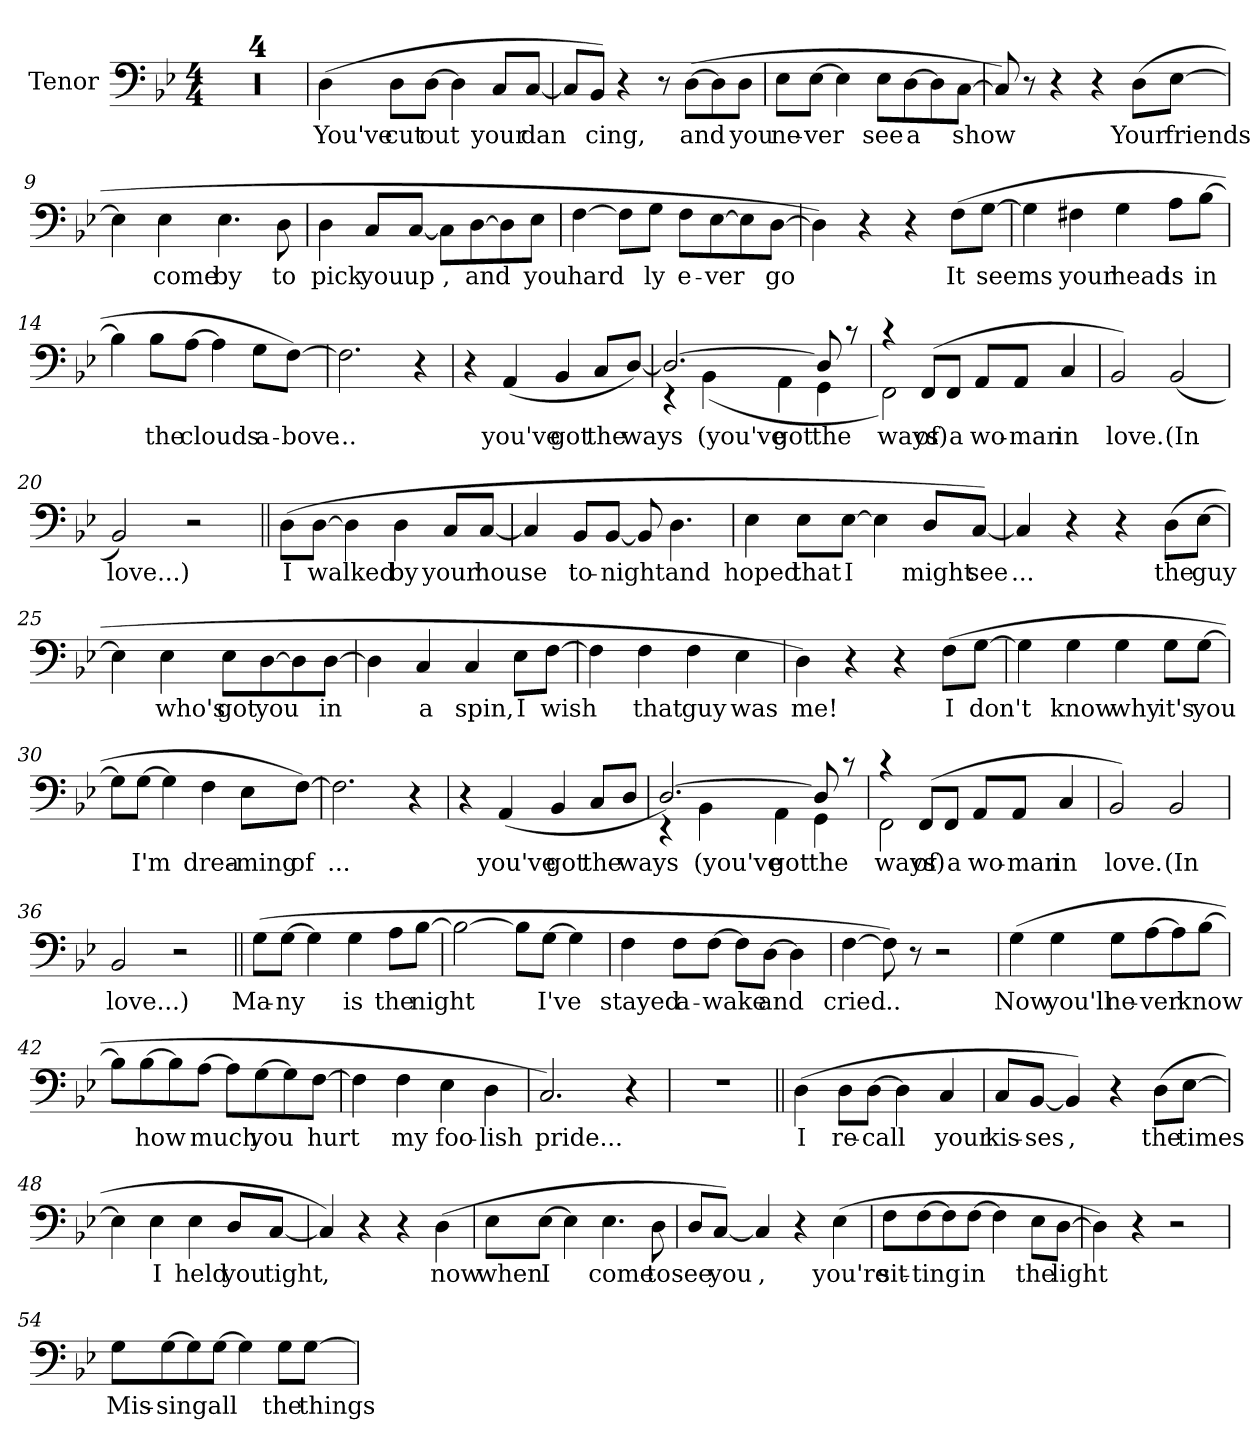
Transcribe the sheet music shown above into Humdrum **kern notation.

**kern	**text
*part1	*part1
*staff1	*staff1
*I"Tenor	*
*I'T	*
*clefF4	*
*k[b-e-]	*
*B-:	*
*M4/4	*
=1	=1
1r	.
=2	=2
1r	.
=3	=3
1r	.
=4	=4
1r	.
!!LO:LB:g=z
=5	=5
!	!LO:LY:b
(>4D\	You've
!	!LO:LY:b
8D\L	cut
!	!LO:LY:b
[8D\J	out
4D\]	.
!	!LO:LY:b
8C/L	your
!	!LO:LY:b
[8C/J	dan
=6	=6
8C/L]	.
!	!LO:LY:b
8BB-/J)	cing,
4r	.
8r	.
!	!LO:LY:b
(>[8D\L	and
8D\]	.
!	!LO:LY:b
8D\J	you
=7	=7
!	!LO:LY:b
8E-\L	ne-
!	!LO:LY:b
[8E-\J	-ver
4E-\]	.
!	!LO:LY:b
8E-\L	see
!	!LO:LY:b
[8D\	a
8D\]	.
!	!LO:LY:b
[8C\J	show
!!LO:LB:g=z
=8	=8
!	!LO:LY:b
8C/])	.
8r	.
4r	.
4r	.
!	!LO:LY:b
(>8D\L	Your
!	!LO:LY:b
[8E-\J	friends
=9	=9
4E-\]	.
!	!LO:LY:b
4E-\	come
!	!LO:LY:b
4.E-\	by
!	!LO:LY:b
8D\	to
=10	=10
!	!LO:LY:b
4D\	pick
!	!LO:LY:b
8C/L	you
!	!LO:LY:b
[8C/J	up
!	!LO:LY:b
8C\L]	,
!	!LO:LY:b
[8D\	and
8D\]	.
!	!LO:LY:b
8E-\J	you
=11	=11
!	!LO:LY:b
[4F\	hard
8F\L]	.
!	!LO:LY:b
8G\J	ly
!	!LO:LY:b
8F\L	e-
!	!LO:LY:b
[8E-\	-ver
8E-\]	.
!	!LO:LY:b
[8D\J	go
!!LO:LB:g=z
=12	=12
!	!LO:LY:b
4D\])	.
4r	.
4r	.
!	!LO:LY:b
(>8F\L	It
!	!LO:LY:b
[8G\J	seems
=13	=13
4G\]	.
!	!LO:LY:b
4F#X\	your
!	!LO:LY:b
4G\	head
!	!LO:LY:b
8A\L	is
!	!LO:LY:b
[8B-\J	in
=14	=14
4B-\]	.
!	!LO:LY:b
8B-\L	the
!	!LO:LY:b
[8A\J	clouds
4A\]	.
!	!LO:LY:b
8G\L	a-
!	!LO:LY:b
[8F\J)	-bove
=15	=15
!	!LO:LY:b
2.F\]	...
4r	.
!!LO:LB:g=z
=16	=16
4r	.
!	!LO:LY:b
(<4AA/	you've
!	!LO:LY:b
4BB-/	got
!	!LO:LY:b
8C/L	the
!	!LO:LY:b
[8D/J)	ways
=17	=17
*^	*
2.D/_	4rEE	.
!	!	!LO:LY:b
.	(<4BB-\	(you've
!	!	!LO:LY:b
.	4AA\	got
!	!	!LO:LY:b
8D/]	4GG\	the
8rc	.	.
=18	=18	=18
!	!	!LO:LY:b
4rc	2FF\)	ways)
!	!	!LO:LY:b
(>8FF/L	.	of
!	!	!LO:LY:b
8FF/J	.	a
!	!	!LO:LY:b
8AA/L	2ryy	wo-
!	!	!LO:LY:b
8AA/J	.	-man
!	!	!LO:LY:b
4C/	.	in
*v	*v	*
=19	=19
!	!LO:LY:b
2BB-/)	love.
!	!LO:LY:b
(<2BB-/	(In
=20	=20
!	!LO:LY:b
2BB-/)	love...)
2r	.
!!LO:LB:g=z
=21||	=21||
!	!LO:LY:b
(>8D\L	I
!	!LO:LY:b
[8D\J	walked
4D\]	.
!	!LO:LY:b
4D\	by
!	!LO:LY:b
8C/L	your
!	!LO:LY:b
[8C/J	house
=22	=22
4C/]	.
!	!LO:LY:b
8BB-/L	to-
!	!LO:LY:b
[8BB-/J	-night
8BB-/]	.
!	!LO:LY:b
4.D\	and
=23	=23
!	!LO:LY:b
4E-\	hoped
!	!LO:LY:b
8E-\L	that
!	!LO:LY:b
[8E-\J	I
4E-\]	.
!	!LO:LY:b
8D/L	might
!	!LO:LY:b
[8C/J)	see
=24	=24
!	!LO:LY:b
4C/]	...
4r	.
4r	.
!	!LO:LY:b
(>8D\L	the
!	!LO:LY:b
[8E-\J	guy
!!LO:LB:g=z
=25	=25
4E-\]	.
!	!LO:LY:b
4E-\	who's
!	!LO:LY:b
8E-\L	got
!	!LO:LY:b
[8D\	you
8D\]	.
!	!LO:LY:b
[8D\J	in
=26	=26
4D\]	.
!	!LO:LY:b
4C/	a
!	!LO:LY:b
4C/	spin,
!	!LO:LY:b
8E-\L	I
!	!LO:LY:b
[8F\J	wish
=27	=27
4F\]	.
!	!LO:LY:b
4F\	that
!	!LO:LY:b
4F\	guy
!	!LO:LY:b
4E-\	was
=28	=28
!	!LO:LY:b
4D\)	me!
4r	.
4r	.
!	!LO:LY:b
(>8F\L	I
!	!LO:LY:b
[8G\J	don't
=29	=29
4G\]	.
!	!LO:LY:b
4G\	know
!	!LO:LY:b
4G\	why
!	!LO:LY:b
8G\L	it's
!	!LO:LY:b
[8G\J	you
!!LO:LB:g=z
=30	=30
8G\L]	.
!	!LO:LY:b
[8G\J	I'm
4G\]	.
!	!LO:LY:b
4F\	drea-
!	!LO:LY:b
8E-\L	-ming
!	!LO:LY:b
[8F\J)	of
=31	=31
!	!LO:LY:b
2.F\]	...
4r	.
=32	=32
4r	.
!	!LO:LY:b
(>4AA/	you've
!	!LO:LY:b
4BB-/	got
!	!LO:LY:b
8C/L	the
!	!LO:LY:b
8D/J	ways
=33	=33
*^	*
[>2.D/)	4rEE	.
!	!	!LO:LY:b
.	4BB-\	(you've
!	!	!LO:LY:b
.	4AA\	got
!	!	!LO:LY:b
8D/]	4GG\	the
8rc	.	.
!!LO:PB:g=z	!!
=34	=34	=34
!	!	!LO:LY:b
4rc	2FF\	ways)
!	!	!LO:LY:b
(>8FF/L	.	of
!	!	!LO:LY:b
8FF/J	.	a
!	!	!LO:LY:b
8AA/L	2ryy	wo-
!	!	!LO:LY:b
8AA/J	.	-man
!	!	!LO:LY:b
4C/	.	in
*v	*v	*
=35	=35
!	!LO:LY:b
2BB-/)	love.
!	!LO:LY:b
2BB-/	(In
=36	=36
!	!LO:LY:b
2BB-/	love...)
2r	.
=37||	=37||
!	!LO:LY:b
(>8G\L	Ma-
!	!LO:LY:b
[8G\J	-ny
4G\]	.
!	!LO:LY:b
4G\	is
!	!LO:LY:b
8A\L	the
!	!LO:LY:b
[8B-\J	night
=38	=38
2B-\_	.
8B-\L]	.
!	!LO:LY:b
[8G\J	I've
4G\]	.
!!LO:LB:g=z
=39	=39
!	!LO:LY:b
4F\	stayed
!	!LO:LY:b
8F\L	a-
!	!LO:LY:b
[8F\J	-wake
8F\L]	.
!	!LO:LY:b
[8D\J	and
4D\]	.
=40	=40
!	!LO:LY:b
[4F\	cried
!	!LO:LY:b
8F\])	...
8r	.
2r	.
=41	=41
!	!LO:LY:b
(>4G\	Now
!	!LO:LY:b
4G\	you'll
!	!LO:LY:b
8G\L	ne-
!	!LO:LY:b
[8A\	-ver
8A\]	.
!	!LO:LY:b
[8B-\J	know
=42	=42
8B-\L]	.
!	!LO:LY:b
[8B-\	how
8B-\]	.
!	!LO:LY:b
[8A\J	much
8A\L]	.
!	!LO:LY:b
[8G\	you
8G\]	.
!	!LO:LY:b
[8F\J	hurt
!!LO:LB:g=z
=43	=43
4F\]	.
!	!LO:LY:b
4F\	my
!	!LO:LY:b
4E-\	foo-
!	!LO:LY:b
4D\	-lish
=44	=44
!	!LO:LY:b
2.C/)	pride...
4r	.
=45	=45
1r	.
=46||	=46||
!	!LO:LY:b
(>4D\	I
!	!LO:LY:b
8D\L	re-
!	!LO:LY:b
[8D\J	-call
4D\]	.
!	!LO:LY:b
4C/	your
=47	=47
!	!LO:LY:b
8C/L	kis-
!	!LO:LY:b
[8BB-/J	-ses
!	!LO:LY:b
4BB-/])	,
4r	.
!	!LO:LY:b
(>8D\L	the
!	!LO:LY:b
[8E-\J	times
!!LO:LB:g=z
=48	=48
4E-\]	.
!	!LO:LY:b
4E-\	I
!	!LO:LY:b
4E-\	held
!	!LO:LY:b
8D/L	you
!	!LO:LY:b
[8C/J	tight
=49	=49
!	!LO:LY:b
4C/])	,
4r	.
4r	.
!	!LO:LY:b
(>4D\	now
=50	=50
!	!LO:LY:b
8E-\L	when
!	!LO:LY:b
[8E-\J	I
4E-\]	.
!	!LO:LY:b
4.E-\	come
!	!LO:LY:b
8D\	to
=51	=51
!	!LO:LY:b
8D/L	see
!	!LO:LY:b
[8C/J)	you
!	!LO:LY:b
4C/]	,
4r	.
!	!LO:LY:b
(>4E-\	you're
=52	=52
!	!LO:LY:b
8F\L	sit-
!	!LO:LY:b
[8F\	-ting
8F\]	.
!	!LO:LY:b
[8F\J	in
4F\]	.
!	!LO:LY:b
8E-\L	the
!	!LO:LY:b
[8D\J	light
!!LO:LB:g=z
=53	=53
!	!LO:LY:b
4D\])	.
4r	.
2r	.
=54	=54
!	!LO:LY:b
8G\L	Mis-
!	!LO:LY:b
[8G\	-sing
8G\]	.
!	!LO:LY:b
[8G\J	all
4G\]	.
!	!LO:LY:b
8G\L	the
!	!LO:LY:b
[8G\J	things
=	=
*-	*-
